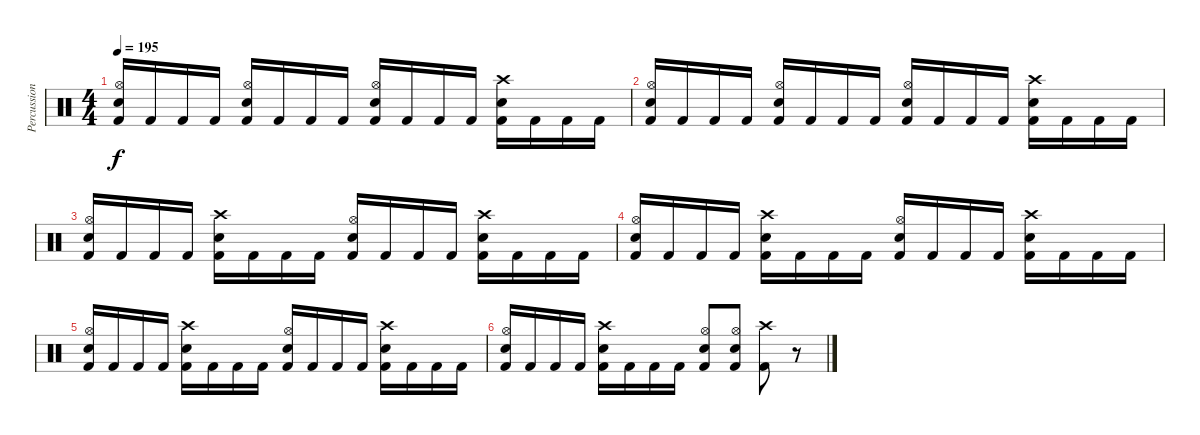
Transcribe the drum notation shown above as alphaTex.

\track ("Percussion" "Percussion") {instrument percussion}
\staff {score}
\articulation defaults
\ts (4 4)
\tempo 195
\clef neutral
\ks c
("Kick (hit) 2" "Hi-Hat (open)" "Electric Snare (hit)").16{dy f} "Kick (hit) 2".16 "Kick (hit) 2".16 "Kick (hit) 2".16 ("Kick (hit) 2" "Hi-Hat (open)" "Electric Snare (hit)").16 "Kick (hit) 2".16 "Kick (hit) 2".16 "Kick (hit) 2".16 ("Kick (hit) 2" "Hi-Hat (open)" "Electric Snare (hit)").16 "Kick (hit) 2".16 "Kick (hit) 2".16 "Kick (hit) 2".16 ("Kick (hit) 2" "Crash high (hit)" "Electric Snare (hit)").16 "Kick (hit) 2".16 "Kick (hit) 2".16 "Kick (hit) 2".16 |
("Kick (hit) 2" "Hi-Hat (open)" "Electric Snare (hit)").16 "Kick (hit) 2".16 "Kick (hit) 2".16 "Kick (hit) 2".16 ("Kick (hit) 2" "Hi-Hat (open)" "Electric Snare (hit)").16 "Kick (hit) 2".16 "Kick (hit) 2".16 "Kick (hit) 2".16 ("Kick (hit) 2" "Hi-Hat (open)" "Electric Snare (hit)").16 "Kick (hit) 2".16 "Kick (hit) 2".16 "Kick (hit) 2".16 ("Kick (hit) 2" "Crash high (hit)" "Electric Snare (hit)").16 "Kick (hit) 2".16 "Kick (hit) 2".16 "Kick (hit) 2".16 |
("Kick (hit) 2" "Hi-Hat (open)" "Electric Snare (hit)").16 "Kick (hit) 2".16 "Kick (hit) 2".16 "Kick (hit) 2".16 ("Kick (hit) 2" "Crash high (hit)" "Electric Snare (hit)").16 "Kick (hit) 2".16 "Kick (hit) 2".16 "Kick (hit) 2".16 ("Kick (hit) 2" "Hi-Hat (open)" "Electric Snare (hit)").16 "Kick (hit) 2".16 "Kick (hit) 2".16 "Kick (hit) 2".16 ("Kick (hit) 2" "Crash high (hit)" "Electric Snare (hit)").16 "Kick (hit) 2".16 "Kick (hit) 2".16 "Kick (hit) 2".16 |
("Kick (hit) 2" "Hi-Hat (open)" "Electric Snare (hit)").16 "Kick (hit) 2".16 "Kick (hit) 2".16 "Kick (hit) 2".16 ("Kick (hit) 2" "Crash high (hit)" "Electric Snare (hit)").16 "Kick (hit) 2".16 "Kick (hit) 2".16 "Kick (hit) 2".16 ("Kick (hit) 2" "Hi-Hat (open)" "Electric Snare (hit)").16 "Kick (hit) 2".16 "Kick (hit) 2".16 "Kick (hit) 2".16 ("Kick (hit) 2" "Crash high (hit)" "Electric Snare (hit)").16 "Kick (hit) 2".16 "Kick (hit) 2".16 "Kick (hit) 2".16 |
("Kick (hit) 2" "Hi-Hat (open)" "Electric Snare (hit)").16 "Kick (hit) 2".16 "Kick (hit) 2".16 "Kick (hit) 2".16 ("Kick (hit) 2" "Crash high (hit)" "Electric Snare (hit)").16 "Kick (hit) 2".16 "Kick (hit) 2".16 "Kick (hit) 2".16 ("Kick (hit) 2" "Hi-Hat (open)" "Electric Snare (hit)").16 "Kick (hit) 2".16 "Kick (hit) 2".16 "Kick (hit) 2".16 ("Kick (hit) 2" "Crash high (hit)" "Electric Snare (hit)").16 "Kick (hit) 2".16 "Kick (hit) 2".16 "Kick (hit) 2".16 |
("Kick (hit) 2" "Hi-Hat (open)" "Electric Snare (hit)").16 "Kick (hit) 2".16 "Kick (hit) 2".16 "Kick (hit) 2".16 ("Kick (hit) 2" "Crash high (hit)" "Electric Snare (hit)").16 "Kick (hit) 2".16 "Kick (hit) 2".16 "Kick (hit) 2".16 ("Kick (hit) 2" "Hi-Hat (open)" "Electric Snare (hit)").8 ("Kick (hit) 2" "Hi-Hat (open)" "Electric Snare (hit)").8 ("Kick (hit) 2" "Crash high (hit)").8 r.8
